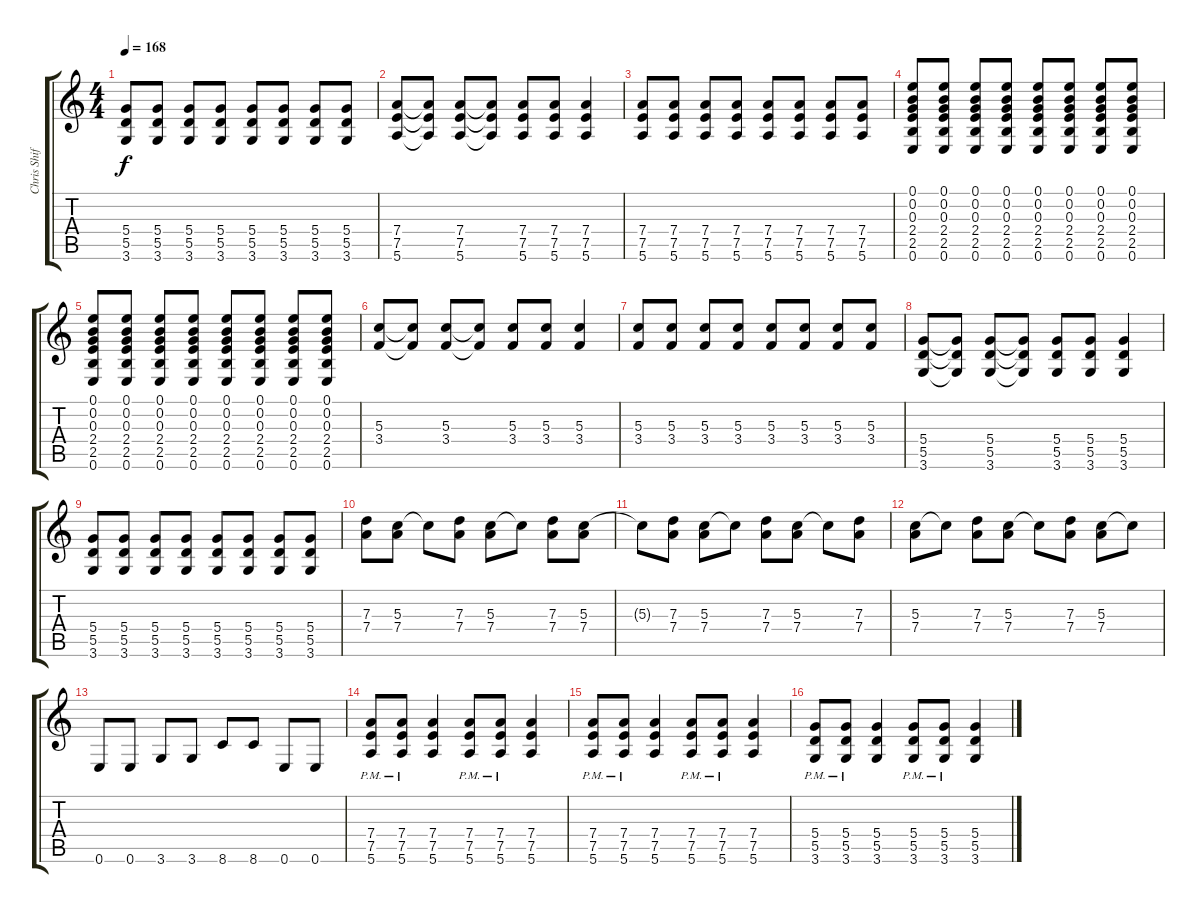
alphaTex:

\track ("Chris Shiflett #2" "Chris Shif") {instrument overdrivenguitar}
\staff {score tabs}
\tuning (E4 B3 G3 D3 A2 E2) {hide}
\ts (4 4)
\tempo 168
\clef g2
\ks c
(5.4 5.5 3.6).8{dy f} (5.4 5.5 3.6).8 (5.4 5.5 3.6).8 (5.4 5.5 3.6).8 (5.4 5.5 3.6).8 (5.4 5.5 3.6).8 (5.4 5.5 3.6).8 (5.4 5.5 3.6).8 |
(7.4 7.5 5.6).8 (7.4{t} 7.5{t} 5.6{t}).8 (7.4 7.5 5.6).8 (7.4{t} 7.5{t} 5.6{t}).8 (7.4 7.5 5.6).8 (7.4 7.5 5.6).8 (7.4 7.5 5.6).4 |
(7.4 7.5 5.6).8 (7.4 7.5 5.6).8 (7.4 7.5 5.6).8 (7.4 7.5 5.6).8 (7.4 7.5 5.6).8 (7.4 7.5 5.6).8 (7.4 7.5 5.6).8 (7.4 7.5 5.6).8 |
(0.1 0.2 0.3 2.4 2.5 0.6).8 (0.1 0.2 0.3 2.4 2.5 0.6).8 (0.1 0.2 0.3 2.4 2.5 0.6).8 (0.1 0.2 0.3 2.4 2.5 0.6).8 (0.1 0.2 0.3 2.4 2.5 0.6).8 (0.1 0.2 0.3 2.4 2.5 0.6).8 (0.1 0.2 0.3 2.4 2.5 0.6).8 (0.1 0.2 0.3 2.4 2.5 0.6).8 |
(0.1 0.2 0.3 2.4 2.5 0.6).8 (0.1 0.2 0.3 2.4 2.5 0.6).8 (0.1 0.2 0.3 2.4 2.5 0.6).8 (0.1 0.2 0.3 2.4 2.5 0.6).8 (0.1 0.2 0.3 2.4 2.5 0.6).8 (0.1 0.2 0.3 2.4 2.5 0.6).8 (0.1 0.2 0.3 2.4 2.5 0.6).8 (0.1 0.2 0.3 2.4 2.5 0.6).8 |
(5.3 3.4).8 (5.3{t} 3.4{t}).8 (5.3 3.4).8 (5.3{t} 3.4{t}).8 (5.3 3.4).8 (5.3 3.4).8 (5.3 3.4).4 |
(5.3 3.4).8 (5.3 3.4).8 (5.3 3.4).8 (5.3 3.4).8 (5.3 3.4).8 (5.3 3.4).8 (5.3 3.4).8 (5.3 3.4).8 |
(5.4 5.5 3.6).8 (5.4{t} 5.5{t} 3.6{t}).8 (5.4 5.5 3.6).8 (5.4{t} 5.5{t} 3.6{t}).8 (5.4 5.5 3.6).8 (5.4 5.5 3.6).8 (5.4 5.5 3.6).4 |
(5.4 5.5 3.6).8 (5.4 5.5 3.6).8 (5.4 5.5 3.6).8 (5.4 5.5 3.6).8 (5.4 5.5 3.6).8 (5.4 5.5 3.6).8 (5.4 5.5 3.6).8 (5.4 5.5 3.6).8 |
(7.3 7.4).8 (5.3 7.4).8 5.3{t}.8 (7.3 7.4).8 (5.3 7.4).8 5.3{t}.8 (7.3 7.4).8 (5.3 7.4).8 |
5.3{t}.8 (7.3 7.4).8 (5.3 7.4).8 5.3{t}.8 (7.3 7.4).8 (5.3 7.4).8 5.3{t}.8 (7.3 7.4).8 |
(5.3 7.4).8 5.3{t}.8 (7.3 7.4).8 (5.3 7.4).8 5.3{t}.8 (7.3 7.4).8 (5.3 7.4).8 5.3{t}.8 |
0.6.8 0.6.8 3.6.8 3.6.8 8.6.8 8.6.8 0.6.8 0.6.8 |
(7.4{pm} 7.5{pm} 5.6{pm}).8 (7.4{pm} 7.5{pm} 5.6{pm}).8 (7.4 7.5 5.6).4 (7.4{pm} 7.5{pm} 5.6{pm}).8 (7.4{pm} 7.5{pm} 5.6{pm}).8 (7.4 7.5 5.6).4 |
(7.4{pm} 7.5{pm} 5.6{pm}).8 (7.4{pm} 7.5{pm} 5.6{pm}).8 (7.4 7.5 5.6).4 (7.4{pm} 7.5{pm} 5.6{pm}).8 (7.4{pm} 7.5{pm} 5.6{pm}).8 (7.4 7.5 5.6).4 |
(5.4{pm} 5.5{pm} 3.6{pm}).8 (5.4{pm} 5.5{pm} 3.6{pm}).8 (5.4 5.5 3.6).4 (5.4{pm} 5.5{pm} 3.6{pm}).8 (5.4{pm} 5.5{pm} 3.6{pm}).8 (5.4 5.5 3.6).4
